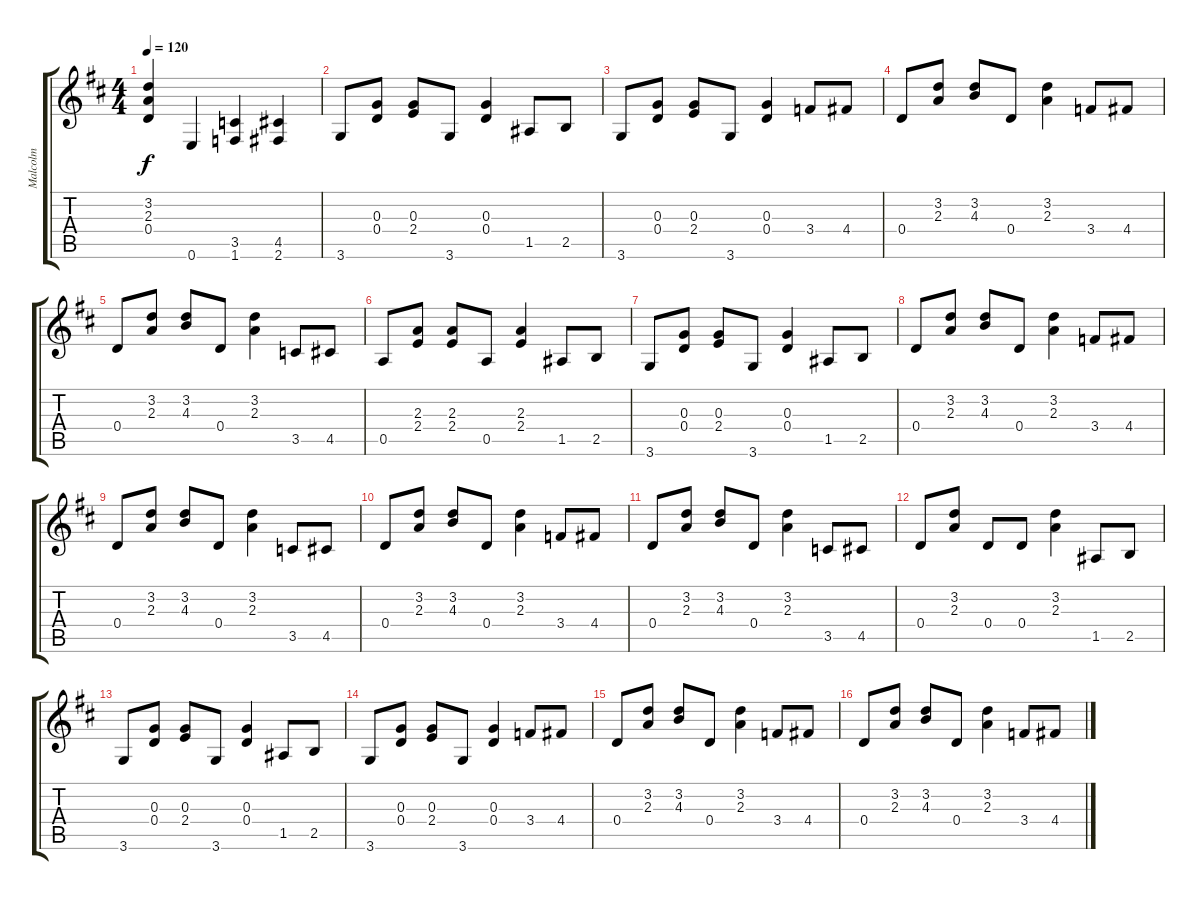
\track ("Malcolm" "Malcolm") {instrument overdrivenguitar}
\staff {score tabs}
\tuning (E4 B3 G3 D3 A2 E2) {hide}
\ts (4 4)
\tempo 120
\clef g2
\ks d
(3.2 2.3 0.4).4{dy f} 0.6.4 (3.5 1.6).4 (4.5 2.6).4 |
3.6.8 (0.3 0.4).8 (0.3 2.4).8 3.6.8 (0.3 0.4).4 1.5.8 2.5.8 |
3.6.8 (0.3 0.4).8 (0.3 2.4).8 3.6.8 (0.3 0.4).4 3.4.8 4.4.8 |
0.4.8 (3.2 2.3).8 (3.2 4.3).8 0.4.8 (3.2 2.3).4 3.4.8 4.4.8 |
0.4.8 (3.2 2.3).8 (3.2 4.3).8 0.4.8 (3.2 2.3).4 3.5.8 4.5.8 |
0.5.8 (2.3 2.4).8 (2.3 2.4).8 0.5.8 (2.3 2.4).4 1.5.8 2.5.8 |
3.6.8 (0.3 0.4).8 (0.3 2.4).8 3.6.8 (0.3 0.4).4 1.5.8 2.5.8 |
0.4.8 (3.2 2.3).8 (3.2 4.3).8 0.4.8 (3.2 2.3).4 3.4.8 4.4.8 |
0.4.8 (3.2 2.3).8 (3.2 4.3).8 0.4.8 (3.2 2.3).4 3.5.8 4.5.8 |
0.4.8 (3.2 2.3).8 (3.2 4.3).8 0.4.8 (3.2 2.3).4 3.4.8 4.4.8 |
0.4.8 (3.2 2.3).8 (3.2 4.3).8 0.4.8 (3.2 2.3).4 3.5.8 4.5.8 |
0.4.8 (3.2 2.3).8 0.4.8 0.4.8 (3.2 2.3).4 1.5.8 2.5.8 |
3.6.8 (0.3 0.4).8 (0.3 2.4).8 3.6.8 (0.3 0.4).4 1.5.8 2.5.8 |
3.6.8 (0.3 0.4).8 (0.3 2.4).8 3.6.8 (0.3 0.4).4 3.4.8 4.4.8 |
0.4.8 (3.2 2.3).8 (3.2 4.3).8 0.4.8 (3.2 2.3).4 3.4.8 4.4.8 |
0.4.8 (3.2 2.3).8 (3.2 4.3).8 0.4.8 (3.2 2.3).4 3.4.8 4.4.8
